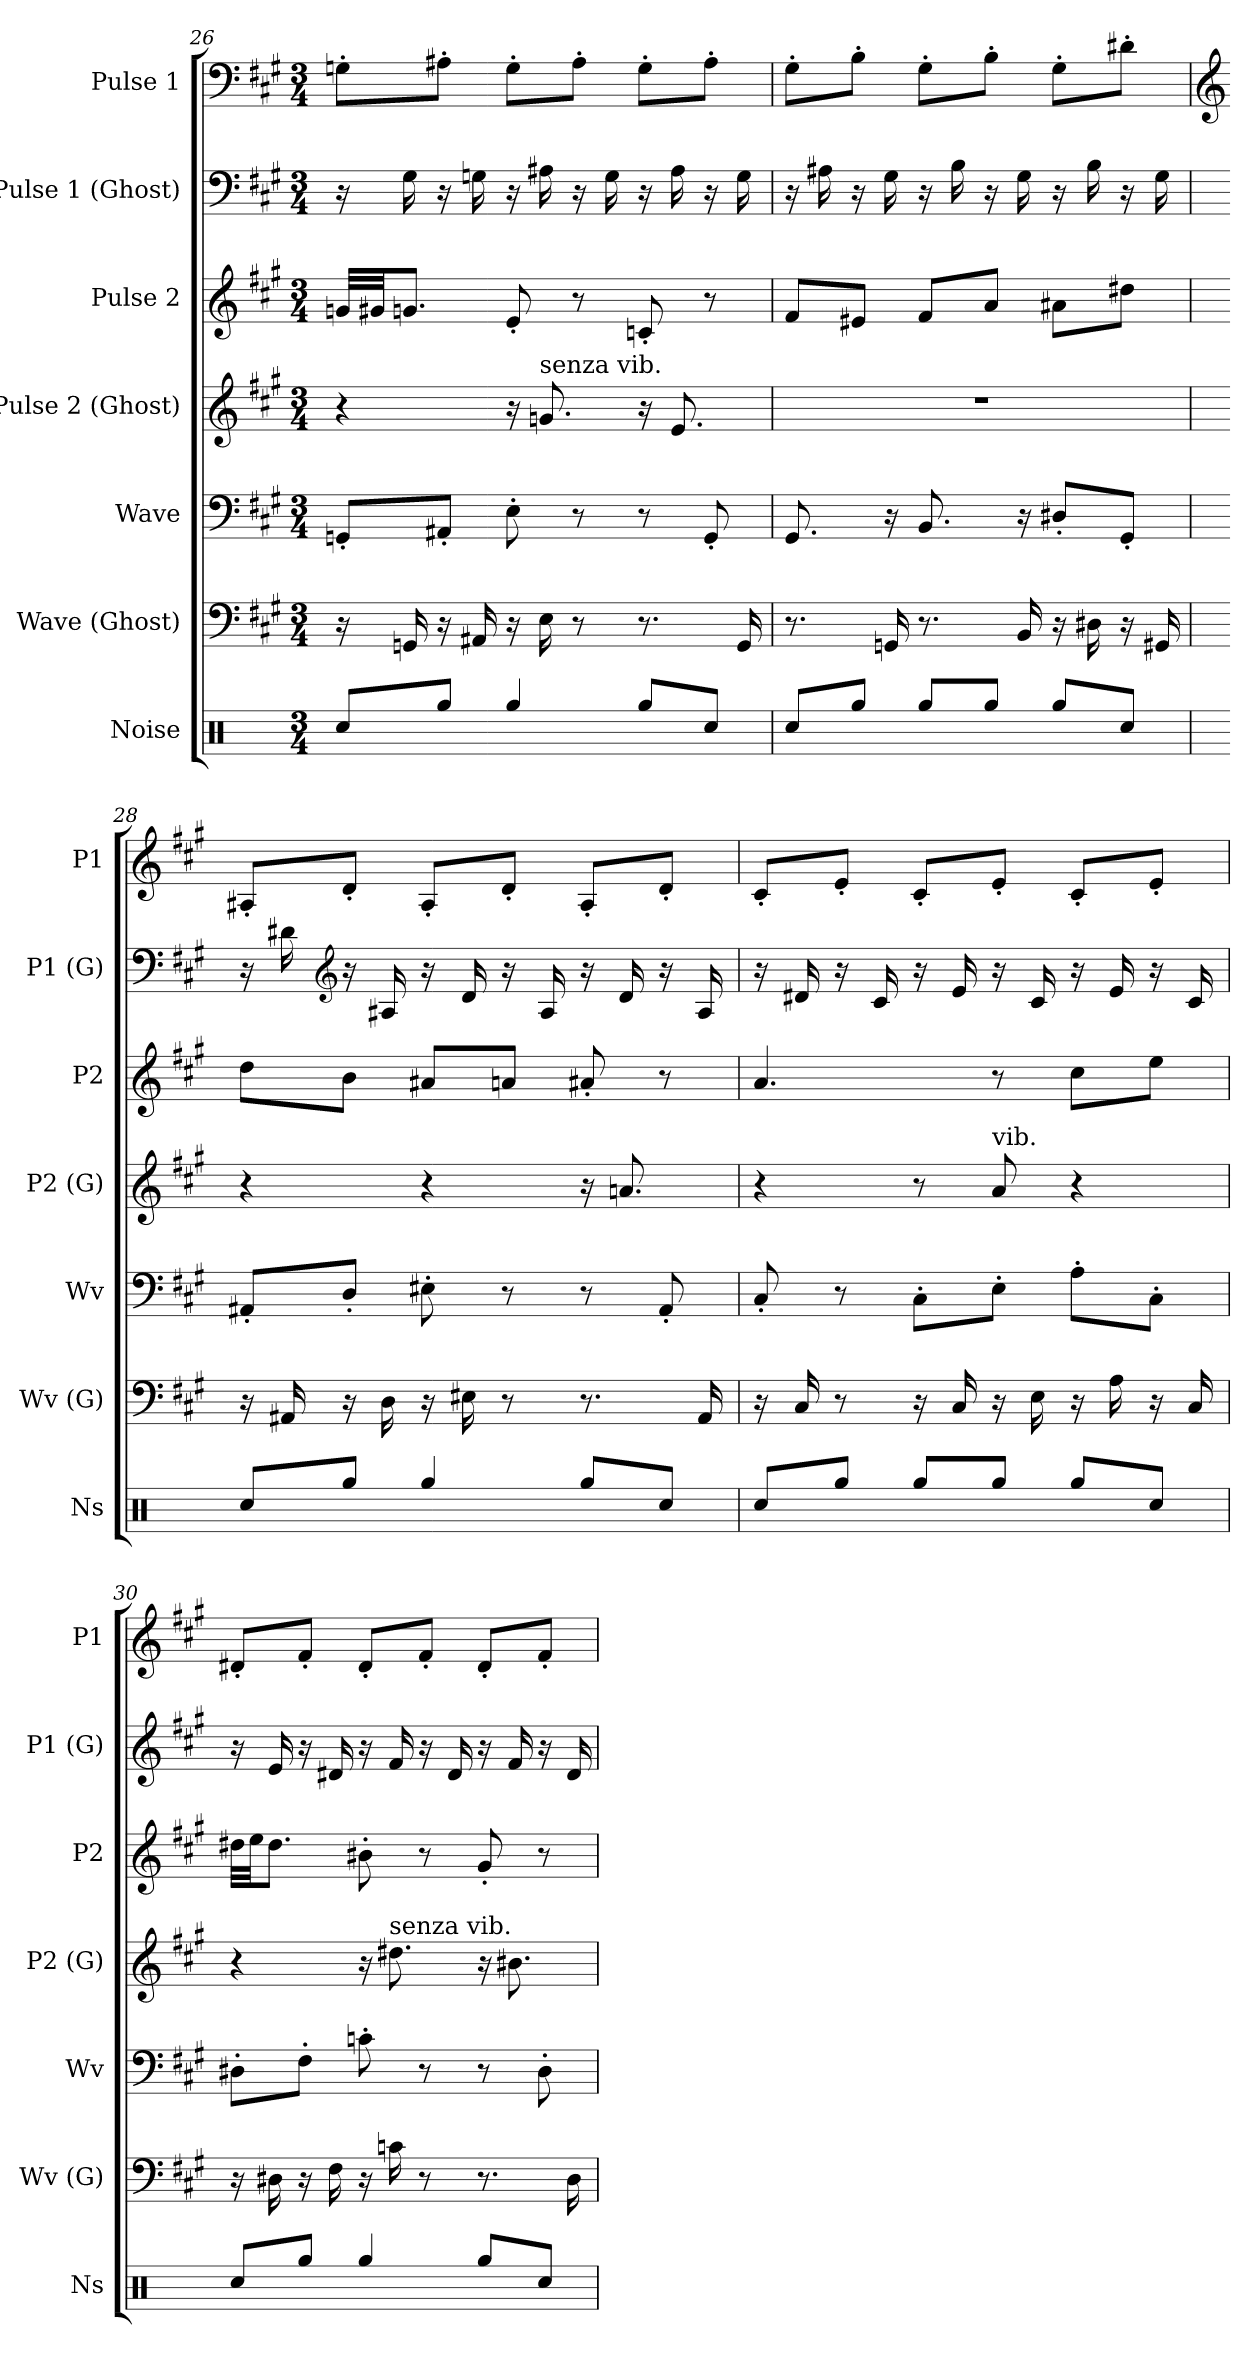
**kern	**kern	**kern	**kern	**kern	**kern	**kern
*part7	*part6	*part5	*part4	*part3	*part2	*part1
*staff7	*staff6	*staff5	*staff4	*staff3	*staff2	*staff1
*I"Noise	*I"Wave (Ghost)	*I"Wave	*I"Pulse 2 (Ghost)	*I"Pulse 2	*I"Pulse 1 (Ghost)	*I"Pulse 1
*I'Ns	*I'Wv (G)	*I'Wv	*I'P2 (G)	*I'P2	*I'P1 (G)	*I'P1
*clefX	*clefF4	*clefF4	*clefG2	*clefG2	*clefF4	*clefF4
*k[]	*k[f#c#g#]	*k[f#c#g#]	*k[f#c#g#]	*k[f#c#g#]	*k[f#c#g#]	*k[f#c#g#]
*M3/4	*M3/4	*M3/4	*M3/4	*M3/4	*M3/4	*M3/4
=26	=26	=26	=26	=26	=26	=26
8Rcc/L	16r	8GGn'/L	4r	32gn/LLL	16r	8Gn'\L
.	.	.	.	32g#X/JJ	.	.
.	16GGn/	.	.	8.gn/J	16G#i\	.
8Rgg/J	16r	8AA#X'/J	.	.	16r	8A#X'\J
.	16AA#X/	.	.	.	16Gn\	.
4Rgg/	16r	8E'\	16r	8e'/	16r	8G'\L
!	!	!	!LO:TX:a:t=senza vib.	!	!	!
.	16E\	.	8.gn/	.	16A#X\	.
.	8r	8r	.	8r	16r	8A#'\J
.	.	.	.	.	16G\	.
8Rgg/L	8.r	8r	16r	8cn'/	16r	8G'\L
.	.	.	8.e/	.	16A#\	.
8Rcc/J	.	8GG'/	.	8r	16r	8A#'\J
.	16GG/	.	.	.	16G\	.
=27	=27	=27	=27	=27	=27	=27
8Rcc/L	8.r	8.GG#/	2.r	8f#/L	16r	8G#'\L
.	.	.	.	.	16A#X\	.
8Rgg/J	.	.	.	8e#X/J	16r	8B'\J
.	16GGn/	16r	.	.	16G#i\	.
8Rgg/L	8.r	8.BB/	.	8f#/L	16r	8G#'\L
.	.	.	.	.	16B\	.
8Rgg/J	.	.	.	8a/J	16r	8B'\J
.	16BB/	16r	.	.	16G#\	.
8Rgg/L	16r	8D#X'/L	.	8a#X\L	16r	8G#'\L
.	16D#X\	.	.	.	16B\	.
8Rcc/J	16r	8GG#'/J	.	8dd#X\J	16r	8d#X'\J
.	16GG#X/	.	.	.	16G#\	.
!!LO:LB:g=z
=28	=28	=28	=28	=28	=28	=28
*	*	*	*	*	*	*clefG2
8Rcc/L	16r	8AA#X'/L	4r	8dd\L	16r	8A#X'/L
.	16AA#X/	.	.	.	16d#X\	.
*	*	*	*	*	*clefG2	*
8Rgg/J	16r	8D'/J	.	8b\J	16r	8d'/J
.	16D\	.	.	.	16A#X/	.
4Rgg/	16r	8E#X'\	4r	8a#X/L	16r	8A#'/L
.	16E#X\	.	.	.	16d#/	.
.	8r	8r	.	8an/J	16r	8d'/J
.	.	.	.	.	16A#/	.
8Rgg/L	8.r	8r	16r	8a#X'/	16r	8A#'/L
.	.	.	8.ani/	.	16d#/	.
8Rcc/J	.	8AA#'/	.	8r	16r	8d'/J
.	16AA#/	.	.	.	16A#/	.
=29	=29	=29	=29	=29	=29	=29
8Rcc/L	16r	8C#'/	4r	4.a/	16r	8c#'/L
.	16C#/	.	.	.	16d#X/	.
8Rgg/J	8r	8r	.	.	16r	8e'/J
.	.	.	.	.	16c#/	.
8Rgg/L	16r	8C#'\L	8r	.	16r	8c#'/L
.	16C#/	.	.	.	16e/	.
!	!	!	!LO:TX:a:t=vib.	!	!	!
8Rgg/J	16r	8E'\J	8a/	8r	16r	8e'/J
.	16E\	.	.	.	16c#/	.
8Rgg/L	16r	8A'\L	4r	8cc#\L	16r	8c#'/L
.	16A\	.	.	.	16e/	.
8Rcc/J	16r	8C#'\J	.	8ee\J	16r	8e'/J
.	16C#/	.	.	.	16c#/	.
=30	=30	=30	=30	=30	=30	=30
8Rcc/L	16r	8D#X'\L	4r	32dd#X\LLL	16r	8d#X'/L
.	.	.	.	32ee\JJ	.	.
.	16D#X\	.	.	8.dd#\J	16e/	.
8Rgg/J	16r	8F#'\J	.	.	16r	8f#'/J
.	16F#\	.	.	.	16d#X/	.
4Rgg/	16r	8cn'\	16r	8b#X'\	16r	8d#'/L
!	!	!	!LO:TX:a:t=senza vib.	!	!	!
.	16cn\	.	8.dd#X\	.	16f#/	.
.	8r	8r	.	8r	16r	8f#'/J
.	.	.	.	.	16d#/	.
8Rgg/L	8.r	8r	16r	8g#'/	16r	8d#'/L
.	.	.	8.b#X\	.	16f#/	.
8Rcc/J	.	8D#'\	.	8r	16r	8f#'/J
.	16D#\	.	.	.	16d#/	.
=	=	=	=	=	=	=
*-	*-	*-	*-	*-	*-	*-
